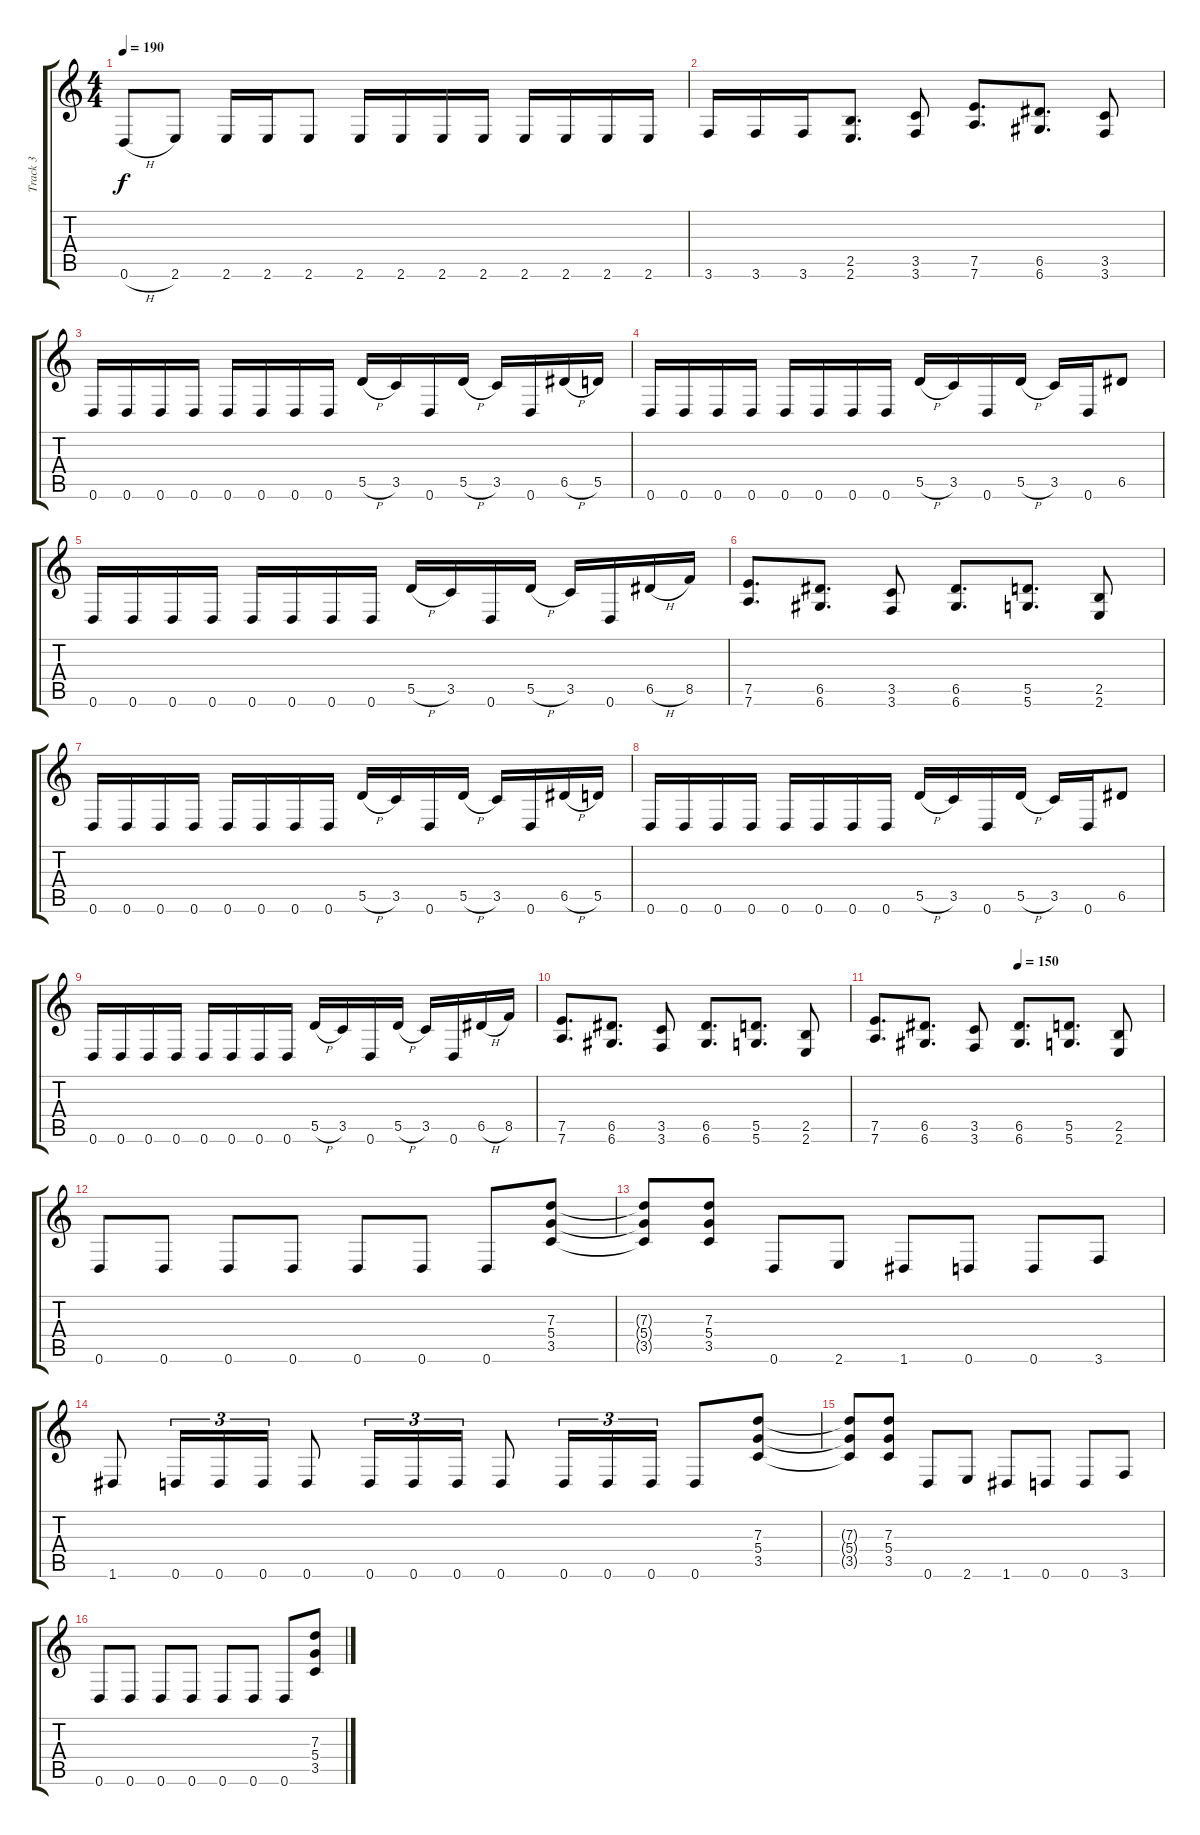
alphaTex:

\track ("Track 3" "Track 3") {instrument electricbasspick}
\staff {score tabs}
\tuning (E4 B3 G3 D3 A2 D2) {hide}
\ts (4 4)
\tempo 190
\clef g2
\ks c
0.6{h}.8{dy f} 2.6.8 2.6.16 2.6.16 2.6.8 2.6.16 2.6.16 2.6.16 2.6.16 2.6.16 2.6.16 2.6.16 2.6.16 |
3.6.16 3.6.16 3.6.16 (2.5 2.6).8{d} (3.5 3.6).8 (7.5 7.6).8{d} (6.5 6.6).8{d} (3.5 3.6).8 |
0.6.16 0.6.16 0.6.16 0.6.16 0.6.16 0.6.16 0.6.16 0.6.16 5.5{h}.16 3.5.16 0.6.16 5.5{h}.16 3.5.16 0.6.16 6.5{h}.16 5.5.16 |
0.6.16 0.6.16 0.6.16 0.6.16 0.6.16 0.6.16 0.6.16 0.6.16 5.5{h}.16 3.5.16 0.6.16 5.5{h}.16 3.5.16 0.6.16 6.5.8 |
0.6.16 0.6.16 0.6.16 0.6.16 0.6.16 0.6.16 0.6.16 0.6.16 5.5{h}.16 3.5.16 0.6.16 5.5{h}.16 3.5.16 0.6.16 6.5{h}.16 8.5.16 |
(7.5 7.6).8{d} (6.5 6.6).8{d} (3.5 3.6).8 (6.5 6.6).8{d} (5.5 5.6).8{d} (2.5 2.6).8 |
0.6.16 0.6.16 0.6.16 0.6.16 0.6.16 0.6.16 0.6.16 0.6.16 5.5{h}.16 3.5.16 0.6.16 5.5{h}.16 3.5.16 0.6.16 6.5{h}.16 5.5.16 |
0.6.16 0.6.16 0.6.16 0.6.16 0.6.16 0.6.16 0.6.16 0.6.16 5.5{h}.16 3.5.16 0.6.16 5.5{h}.16 3.5.16 0.6.16 6.5.8 |
0.6.16 0.6.16 0.6.16 0.6.16 0.6.16 0.6.16 0.6.16 0.6.16 5.5{h}.16 3.5.16 0.6.16 5.5{h}.16 3.5.16 0.6.16 6.5{h}.16 8.5.16 |
(7.5 7.6).8{d} (6.5 6.6).8{d} (3.5 3.6).8 (6.5 6.6).8{d} (5.5 5.6).8{d} (2.5 2.6).8 |
\tempo (150 0.5)
(7.5 7.6).8{d} (6.5 6.6).8{d} (3.5 3.6).8 (6.5 6.6).8{d} (5.5 5.6).8{d} (2.5 2.6).8 |
0.6.8 0.6.8 0.6.8 0.6.8 0.6.8 0.6.8 0.6.8 (7.3 5.4 3.5).8 |
(7.3{t} 5.4{t} 3.5{t}).8 (7.3 5.4 3.5).8 0.6.8 2.6.8 1.6.8 0.6.8 0.6.8 3.6.8 |
1.6.8 0.6.16{tu (3 2)} 0.6.16{tu (3 2)} 0.6.16{tu (3 2)} 0.6.8 0.6.16{tu (3 2)} 0.6.16{tu (3 2)} 0.6.16{tu (3 2)} 0.6.8 0.6.16{tu (3 2)} 0.6.16{tu (3 2)} 0.6.16{tu (3 2)} 0.6.8 (7.3 5.4 3.5).8 |
(7.3{t} 5.4{t} 3.5{t}).8 (7.3 5.4 3.5).8 0.6.8 2.6.8 1.6.8 0.6.8 0.6.8 3.6.8 |
0.6.8 0.6.8 0.6.8 0.6.8 0.6.8 0.6.8 0.6.8 (7.3 5.4 3.5).8
